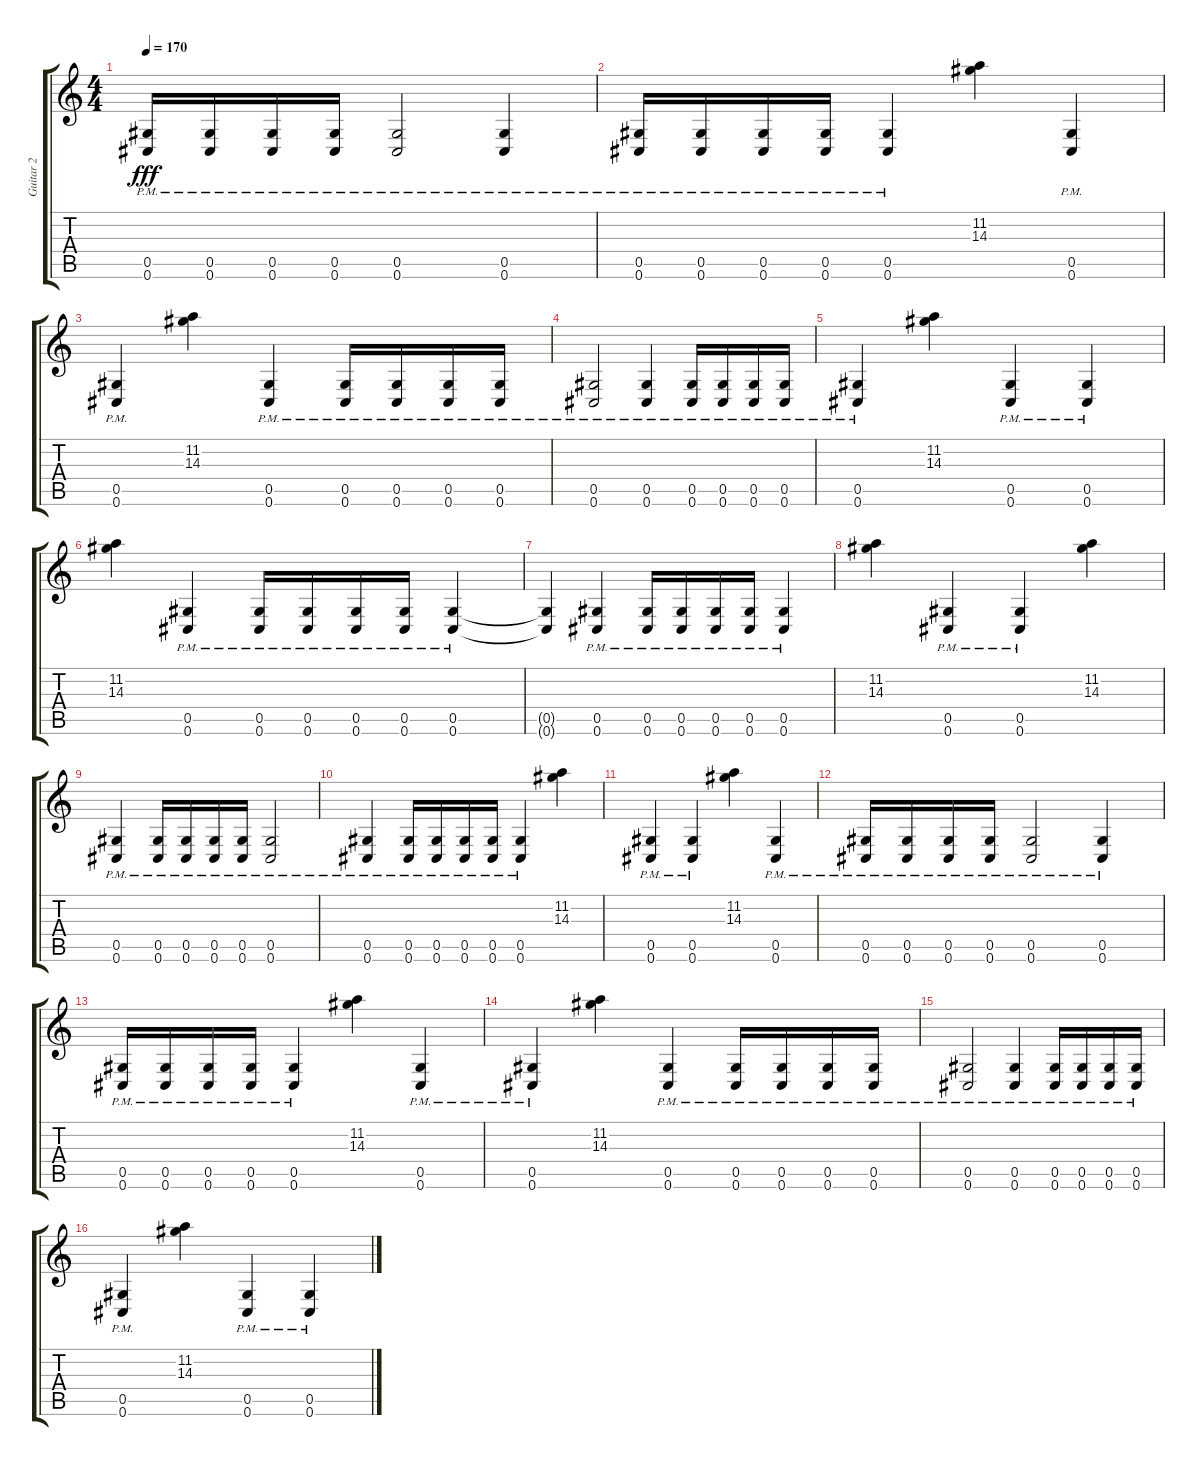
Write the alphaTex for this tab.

\track ("Guitar 2" "Guitar 2") {instrument distortionguitar}
\staff {score tabs}
\tuning (Eb4 Bb3 Gb3 Db3 Ab2 Db2) {hide}
\ts (4 4)
\tempo 170
\clef g2
\ks c
(0.5{pm} 0.6{pm}).16{dy fff} (0.5{pm} 0.6{pm}).16 (0.5{pm} 0.6{pm}).16 (0.5{pm} 0.6{pm}).16 (0.5{pm} 0.6{pm}).2 (0.5{pm} 0.6{pm}).4 |
(0.5{pm} 0.6{pm}).16 (0.5{pm} 0.6{pm}).16 (0.5{pm} 0.6{pm}).16 (0.5{pm} 0.6{pm}).16 (0.5{pm} 0.6{pm}).4 (11.2 14.3).4 (0.5{pm} 0.6{pm}).4 |
(0.5{pm} 0.6{pm}).4 (11.2 14.3).4 (0.5{pm} 0.6{pm}).4 (0.5{pm} 0.6{pm}).16 (0.5{pm} 0.6{pm}).16 (0.5{pm} 0.6{pm}).16 (0.5{pm} 0.6{pm}).16 |
(0.5{pm} 0.6{pm}).2 (0.5{pm} 0.6{pm}).4 (0.5{pm} 0.6{pm}).16 (0.5{pm} 0.6{pm}).16 (0.5{pm} 0.6{pm}).16 (0.5{pm} 0.6{pm}).16 |
(0.5{pm} 0.6{pm}).4 (11.2 14.3).4 (0.5{pm} 0.6{pm}).4 (0.5{pm} 0.6{pm}).4 |
(11.2 14.3).4 (0.5{pm} 0.6{pm}).4 (0.5{pm} 0.6{pm}).16 (0.5{pm} 0.6{pm}).16 (0.5{pm} 0.6{pm}).16 (0.5{pm} 0.6{pm}).16 (0.5{pm} 0.6{pm}).4 |
(0.5{t} 0.6{t}).4 (0.5{pm} 0.6{pm}).4 (0.5{pm} 0.6{pm}).16 (0.5{pm} 0.6{pm}).16 (0.5{pm} 0.6{pm}).16 (0.5{pm} 0.6{pm}).16 (0.5{pm} 0.6{pm}).4 |
(11.2 14.3).4 (0.5{pm} 0.6{pm}).4 (0.5{pm} 0.6{pm}).4 (11.2 14.3).4 |
(0.5{pm} 0.6{pm}).4 (0.5{pm} 0.6{pm}).16 (0.5{pm} 0.6{pm}).16 (0.5{pm} 0.6{pm}).16 (0.5{pm} 0.6{pm}).16 (0.5{pm} 0.6{pm}).2 |
(0.5{pm} 0.6{pm}).4 (0.5{pm} 0.6{pm}).16 (0.5{pm} 0.6{pm}).16 (0.5{pm} 0.6{pm}).16 (0.5{pm} 0.6{pm}).16 (0.5{pm} 0.6{pm}).4 (11.2 14.3).4 |
(0.5{pm} 0.6{pm}).4 (0.5{pm} 0.6{pm}).4 (11.2 14.3).4 (0.5{pm} 0.6{pm}).4 |
(0.5{pm} 0.6{pm}).16 (0.5{pm} 0.6{pm}).16 (0.5{pm} 0.6{pm}).16 (0.5{pm} 0.6{pm}).16 (0.5{pm} 0.6{pm}).2 (0.5{pm} 0.6{pm}).4 |
(0.5{pm} 0.6{pm}).16 (0.5{pm} 0.6{pm}).16 (0.5{pm} 0.6{pm}).16 (0.5{pm} 0.6{pm}).16 (0.5{pm} 0.6{pm}).4 (11.2 14.3).4 (0.5{pm} 0.6{pm}).4 |
(0.5{pm} 0.6{pm}).4 (11.2 14.3).4 (0.5{pm} 0.6{pm}).4 (0.5{pm} 0.6{pm}).16 (0.5{pm} 0.6{pm}).16 (0.5{pm} 0.6{pm}).16 (0.5{pm} 0.6{pm}).16 |
(0.5{pm} 0.6{pm}).2 (0.5{pm} 0.6{pm}).4 (0.5{pm} 0.6{pm}).16 (0.5{pm} 0.6{pm}).16 (0.5{pm} 0.6{pm}).16 (0.5{pm} 0.6{pm}).16 |
(0.5{pm} 0.6{pm}).4 (11.2 14.3).4 (0.5{pm} 0.6{pm}).4 (0.5{pm} 0.6{pm}).4
